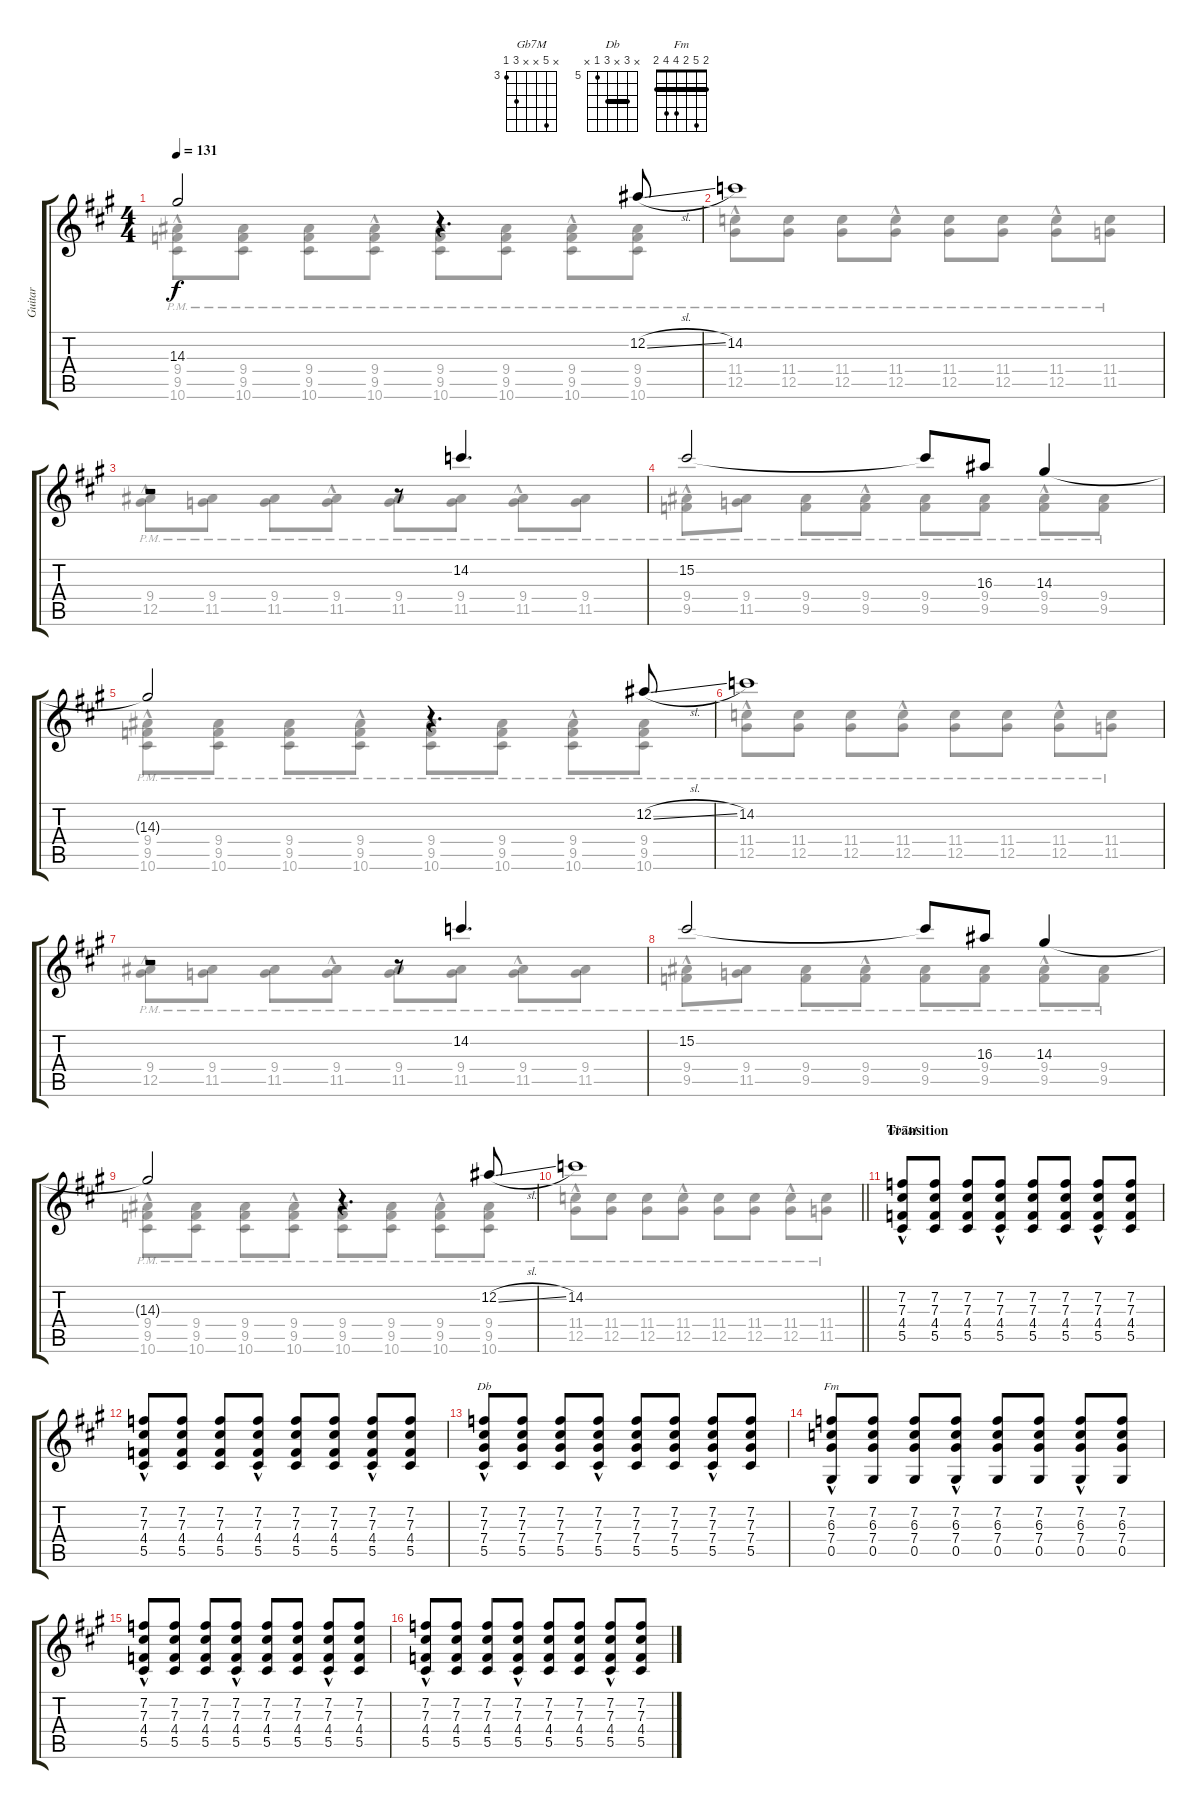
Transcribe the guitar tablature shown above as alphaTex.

\track ("Guitar" "Guitar") {instrument electricguitarclean}
\staff {score tabs}
\tuning (Eb4 Bb3 Gb3 Db3 Ab2 Eb2) {hide}
\chord ("Gb7M" x 7 x x 5 3) {firstfret 3}
\chord ("Db" x 7 x 7 5 x) {firstfret 5 barre 7}
\chord ("Fm" 2 5 2 4 4 2) {barre 2}
\voice
\ts (4 4)
\tempo 131
\clef g2
\ks a
14.3{t}.2{dy f} r.4{d} 12.2{sl}.8 |
14.2.1 |
r.2 r.8 14.2.4{d} |
15.2.2 15.2{t}.8 16.3.8 14.3.4 |
14.3{t}.2 r.4{d} 12.2{sl}.8 |
14.2.1 |
r.2 r.8 14.2.4{d} |
15.2.2 15.2{t}.8 16.3.8 14.3.4 |
14.3{t}.2 r.4{d} 12.2{sl}.8 |
\barLineRight lightlight
14.2.1 |
\section ("" "Transition")
(7.2{hac} 7.3{hac} 4.4{hac} 5.5{hac}).8{ch "Gb7M"} (7.2 7.3 4.4 5.5).8 (7.2 7.3 4.4 5.5).8 (7.2{hac} 7.3{hac} 4.4{hac} 5.5{hac}).8 (7.2 7.3 4.4 5.5).8 (7.2 7.3 4.4 5.5).8 (7.2{hac} 7.3{hac} 4.4{hac} 5.5{hac}).8 (7.2 7.3 4.4 5.5).8 |
(7.2{hac} 7.3{hac} 4.4{hac} 5.5{hac}).8 (7.2 7.3 4.4 5.5).8 (7.2 7.3 4.4 5.5).8 (7.2{hac} 7.3{hac} 4.4{hac} 5.5{hac}).8 (7.2 7.3 4.4 5.5).8 (7.2 7.3 4.4 5.5).8 (7.2{hac} 7.3{hac} 4.4{hac} 5.5{hac}).8 (7.2 7.3 4.4 5.5).8 |
(7.2{hac} 7.3{hac} 7.4{hac} 5.5{hac}).8{ch "Db"} (7.2 7.3 7.4 5.5).8 (7.2 7.3 7.4 5.5).8 (7.2{hac} 7.3{hac} 7.4{hac} 5.5{hac}).8 (7.2 7.3 7.4 5.5).8 (7.2 7.3 7.4 5.5).8 (7.2{hac} 7.3{hac} 7.4{hac} 5.5{hac}).8 (7.2 7.3 7.4 5.5).8 |
(7.2{hac} 6.3{hac} 7.4{hac} 0.5{hac}).8{ch "Fm"} (7.2 6.3 7.4 0.5).8 (7.2 6.3 7.4 0.5).8 (7.2{hac} 6.3{hac} 7.4{hac} 0.5{hac}).8 (7.2 6.3 7.4 0.5).8 (7.2 6.3 7.4 0.5).8 (7.2{hac} 6.3{hac} 7.4{hac} 0.5{hac}).8 (7.2 6.3 7.4 0.5).8 |
(7.2{hac} 7.3{hac} 4.4{hac} 5.5{hac}).8 (7.2 7.3 4.4 5.5).8 (7.2 7.3 4.4 5.5).8 (7.2{hac} 7.3{hac} 4.4{hac} 5.5{hac}).8 (7.2 7.3 4.4 5.5).8 (7.2 7.3 4.4 5.5).8 (7.2{hac} 7.3{hac} 4.4{hac} 5.5{hac}).8 (7.2 7.3 4.4 5.5).8 |
(7.2{hac} 7.3{hac} 4.4{hac} 5.5{hac}).8 (7.2 7.3 4.4 5.5).8 (7.2 7.3 4.4 5.5).8 (7.2{hac} 7.3{hac} 4.4{hac} 5.5{hac}).8 (7.2 7.3 4.4 5.5).8 (7.2 7.3 4.4 5.5).8 (7.2{hac} 7.3{hac} 4.4{hac} 5.5{hac}).8 (7.2 7.3 4.4 5.5).8
\voice
\clef g2
\ottava regular
\simile none
\ks a
(9.4{hac pm} 9.5{hac pm} 10.6{hac pm}).8{dy f} (9.4{pm} 9.5{pm} 10.6{pm}).8 (9.4{pm} 9.5{pm} 10.6{pm}).8 (9.4{hac pm} 9.5{hac pm} 10.6{hac pm}).8 (9.4{pm} 9.5{pm} 10.6{pm}).8 (9.4{pm} 9.5{pm} 10.6{pm}).8 (9.4{hac pm} 9.5{hac pm} 10.6{hac pm}).8 (9.4{pm} 9.5{pm} 10.6{pm}).8 |
(11.4{hac pm} 12.5{hac pm}).8 (11.4{pm} 12.5{pm}).8 (11.4{pm} 12.5{pm}).8 (11.4{hac pm} 12.5{hac pm}).8 (11.4{pm} 12.5{pm}).8 (11.4{pm} 12.5{pm}).8 (11.4{hac pm} 12.5{hac pm}).8 (11.4{pm} 11.5{pm}).8 |
(9.4{hac pm} 12.5{hac pm}).8 (9.4{pm} 11.5{pm}).8 (9.4{pm} 11.5{pm}).8 (9.4{hac pm} 11.5{hac pm}).8 (9.4{pm} 11.5{pm}).8 (9.4{pm} 11.5{pm}).8 (9.4{hac pm} 11.5{hac pm}).8 (9.4{pm} 11.5{pm}).8 |
(9.4{hac pm} 9.5{hac pm}).8 (9.4{pm} 11.5{pm}).8 (9.4{pm} 9.5{pm}).8 (9.4{hac pm} 9.5{hac pm}).8 (9.4{pm} 9.5{pm}).8 (9.4{pm} 9.5{pm}).8 (9.4{hac pm} 9.5{hac pm}).8 (9.4{pm} 9.5{pm}).8 |
(9.4{hac pm} 9.5{hac pm} 10.6{hac pm}).8 (9.4{pm} 9.5{pm} 10.6{pm}).8 (9.4{pm} 9.5{pm} 10.6{pm}).8 (9.4{hac pm} 9.5{hac pm} 10.6{hac pm}).8 (9.4{pm} 9.5{pm} 10.6{pm}).8 (9.4{pm} 9.5{pm} 10.6{pm}).8 (9.4{hac pm} 9.5{hac pm} 10.6{hac pm}).8 (9.4{pm} 9.5{pm} 10.6{pm}).8 |
(11.4{hac pm} 12.5{hac pm}).8 (11.4{pm} 12.5{pm}).8 (11.4{pm} 12.5{pm}).8 (11.4{hac pm} 12.5{hac pm}).8 (11.4{pm} 12.5{pm}).8 (11.4{pm} 12.5{pm}).8 (11.4{hac pm} 12.5{hac pm}).8 (11.4{pm} 11.5{pm}).8 |
(9.4{hac pm} 12.5{hac pm}).8 (9.4{pm} 11.5{pm}).8 (9.4{pm} 11.5{pm}).8 (9.4{hac pm} 11.5{hac pm}).8 (9.4{pm} 11.5{pm}).8 (9.4{pm} 11.5{pm}).8 (9.4{hac pm} 11.5{hac pm}).8 (9.4{pm} 11.5{pm}).8 |
(9.4{hac pm} 9.5{hac pm}).8 (9.4{pm} 11.5{pm}).8 (9.4{pm} 9.5{pm}).8 (9.4{hac pm} 9.5{hac pm}).8 (9.4{pm} 9.5{pm}).8 (9.4{pm} 9.5{pm}).8 (9.4{hac pm} 9.5{hac pm}).8 (9.4{pm} 9.5{pm}).8 |
(9.4{hac pm} 9.5{hac pm} 10.6{hac pm}).8 (9.4{pm} 9.5{pm} 10.6{pm}).8 (9.4{pm} 9.5{pm} 10.6{pm}).8 (9.4{hac pm} 9.5{hac pm} 10.6{hac pm}).8 (9.4{pm} 9.5{pm} 10.6{pm}).8 (9.4{pm} 9.5{pm} 10.6{pm}).8 (9.4{hac pm} 9.5{hac pm} 10.6{hac pm}).8 (9.4{pm} 9.5{pm} 10.6{pm}).8 |
\barLineRight lightlight
(11.4{hac pm} 12.5{hac pm}).8 (11.4{pm} 12.5{pm}).8 (11.4{pm} 12.5{pm}).8 (11.4{hac pm} 12.5{hac pm}).8 (11.4{pm} 12.5{pm}).8 (11.4{pm} 12.5{pm}).8 (11.4{hac pm} 12.5{hac pm}).8 (11.4{pm} 11.5{pm}).8 |
|
|
|
|
|
